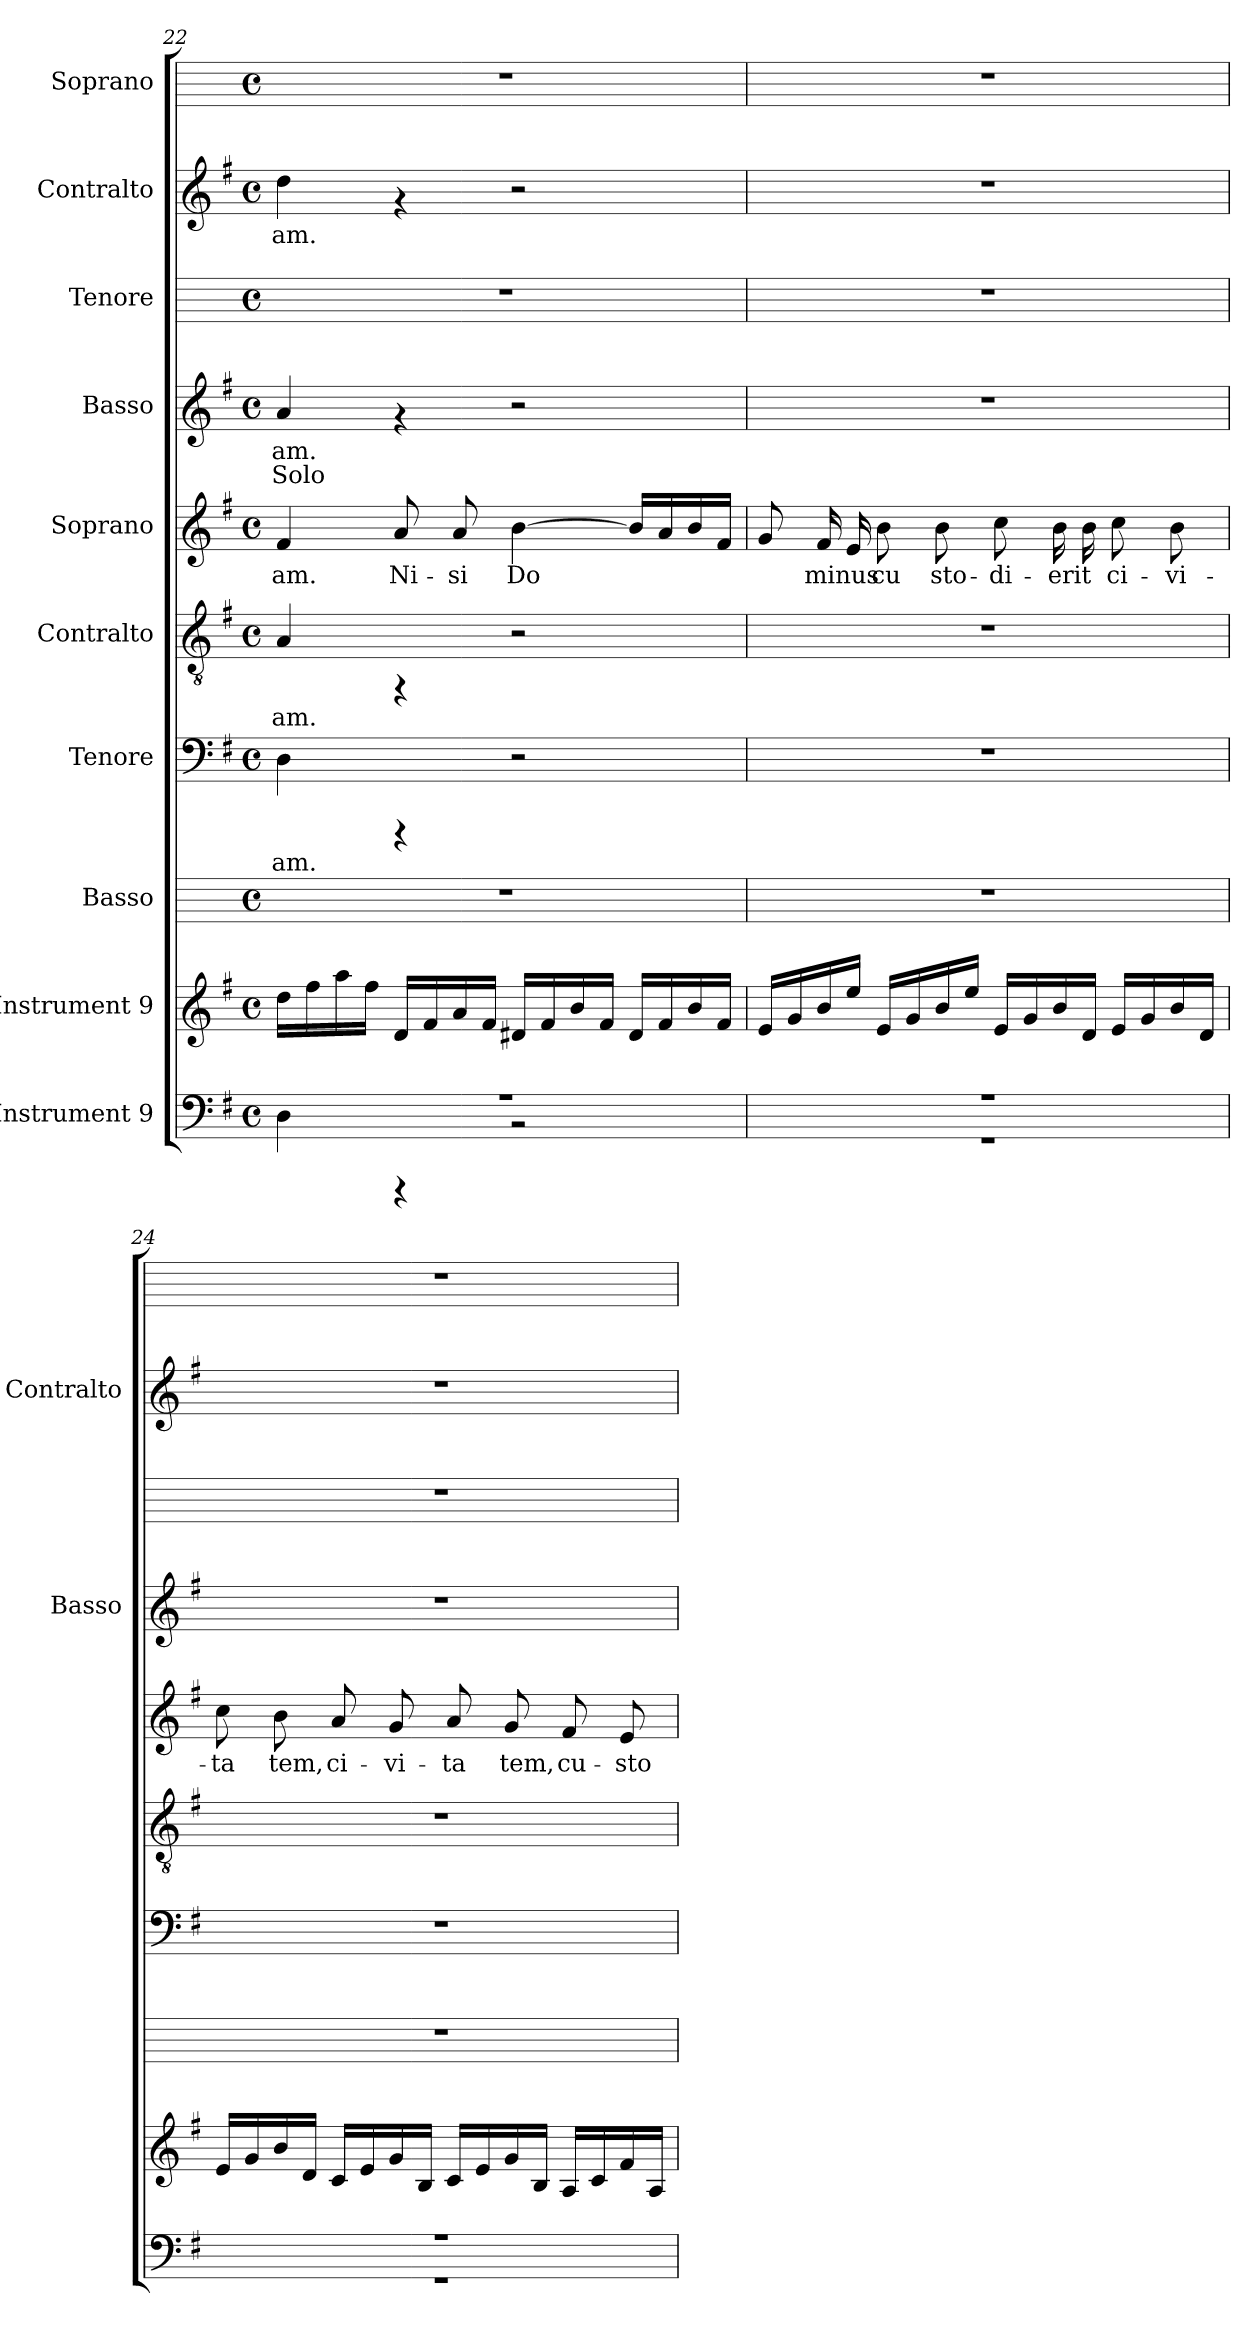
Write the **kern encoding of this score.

**kern	**kern	**kern	**kern	**text	**kern	**text	**kern	**text	**kern	**text	**text	**kern	**kern	**text	**kern
*part10	*part9	*part8	*part7	*part7	*part6	*part6	*part5	*part5	*part4	*part4	*part4	*part3	*part2	*part2	*part1
*staff10	*staff9	*staff8	*staff7	*staff7	*staff6	*staff6	*staff5	*staff5	*staff4	*staff4	*staff4	*staff3	*staff2	*staff2	*staff1
*I"Instrument 9	*I"Instrument 9	*I"Basso	*I"Tenore	*	*I"Contralto	*	*I"Soprano	*	*I"Basso	*	*	*I"Tenore	*I"Contralto	*	*I"Soprano
*	*	*	*	*	*	*	*	*	*I'Basso	*	*	*	*I'Contralto	*	*
!!LO:LB:g=z
*clefF4	*clefG2	*	*clefF4	*	*clefGv2	*	*clefG2	*	*clefG2	*	*	*	*clefG2	*	*
*k[f#]	*k[f#]	*k[]	*k[f#]	*	*k[f#]	*	*k[f#]	*	*k[f#]	*	*	*k[]	*k[f#]	*	*k[]
*G:	*G:	*C:	*G:	*	*G:	*	*G:	*	*G:	*	*	*C:	*G:	*	*C:
*M4/4	*M4/4	*M4/4	*M4/4	*	*M4/4	*	*M4/4	*	*M4/4	*	*	*M4/4	*M4/4	*	*M4/4
*met(c)	*met(c)	*met(c)	*met(c)	*	*met(c)	*	*met(c)	*	*met(c)	*	*	*met(c)	*met(c)	*	*met(c)
=22	=22	=22	=22	=22	=22	=22	=22	=22	=22	=22	=22	=22	=22	=22	=22
*^	*	*	*	*	*	*	*	*	*	*	*	*	*	*	*
!	!	!	!	!	!LO:LY:b:cj	!	!LO:LY:b:cj	!	!LO:LY:b:cj	!	!LO:LY:b:cj	!LO:LY:b:cj	!	!	!LO:LY:b:cj	!
1r	4D\	16dd\L	1r	4D\	-am.	4A/	-am.	4f#/	-am.	4a/	-am.	Solo	1r	4dd\	-am.	1r
.	.	16ff#\	.	.	.	.	.	.	.	.	.	.	.	.	.	.
.	.	16aa\	.	.	.	.	.	.	.	.	.	.	.	.	.	.
.	.	16ff#\J	.	.	.	.	.	.	.	.	.	.	.	.	.	.
!	!	!	!	!	!	!	!	!	!LO:LY:b:cj	!	!	!	!	!	!	!
.	4rCCC	16d/L	.	4rCCC	.	4rFF	.	8a/	Ni-	4rf	.	.	.	4rf	.	.
.	.	16f#/	.	.	.	.	.	.	.	.	.	.	.	.	.	.
!	!	!	!	!	!	!	!	!	!LO:LY:b:cj	!	!	!	!	!	!	!
.	.	16a/	.	.	.	.	.	8a/	-si	.	.	.	.	.	.	.
.	.	16f#/J	.	.	.	.	.	.	.	.	.	.	.	.	.	.
!	!	!	!	!	!	!	!	!	!LO:LY:b:cj	!	!	!	!	!	!	!
.	2r	16d#X/L	.	2r	.	2r	.	[>4b\	Do-	2r	.	.	.	2r	.	.
.	.	16f#/	.	.	.	.	.	.	.	.	.	.	.	.	.	.
.	.	16b/	.	.	.	.	.	.	.	.	.	.	.	.	.	.
.	.	16f#/J	.	.	.	.	.	.	.	.	.	.	.	.	.	.
!	!	!	!	!	!	!	!	!	!LO:LY:b:cj	!	!	!	!	!	!	!
.	.	16d#/L	.	.	.	.	.	16b/L]	--	.	.	.	.	.	.	.
!	!	!	!	!	!	!	!	!	!LO:LY:b:cj	!	!	!	!	!	!	!
.	.	16f#/	.	.	.	.	.	16a/	--	.	.	.	.	.	.	.
!	!	!	!	!	!	!	!	!	!LO:LY:b:cj	!	!	!	!	!	!	!
.	.	16b/	.	.	.	.	.	16b/	--	.	.	.	.	.	.	.
!	!	!	!	!	!	!	!	!	!LO:LY:b:cj	!	!	!	!	!	!	!
.	.	16f#/J	.	.	.	.	.	16f#/J	--	.	.	.	.	.	.	.
=23	=23	=23	=23	=23	=23	=23	=23	=23	=23	=23	=23	=23	=23	=23	=23	=23
!	!	!	!	!	!	!	!	!	!LO:LY:b:cj	!	!	!	!	!	!	!
1r	1r	16e/L	1r	1r	.	1r	.	8g/	--	1r	.	.	1r	1r	.	1r
.	.	16g/	.	.	.	.	.	.	.	.	.	.	.	.	.	.
!	!	!	!	!	!	!	!	!	!LO:LY:b:cj	!	!	!	!	!	!	!
.	.	16b/	.	.	.	.	.	16f#/	-minus	.	.	.	.	.	.	.
!	!	!	!	!	!	!	!	!	!LO:LY:b:cj	!	!	!	!	!	!	!
.	.	16ee/J	.	.	.	.	.	16e/	.	.	.	.	.	.	.	.
!	!	!	!	!	!	!	!	!	!LO:LY:b:cj	!	!	!	!	!	!	!
.	.	16e/L	.	.	.	.	.	8b\	cu	.	.	.	.	.	.	.
.	.	16g/	.	.	.	.	.	.	.	.	.	.	.	.	.	.
!	!	!	!	!	!	!	!	!	!LO:LY:b:cj	!	!	!	!	!	!	!
.	.	16b/	.	.	.	.	.	8b\	sto-	.	.	.	.	.	.	.
.	.	16ee/J	.	.	.	.	.	.	.	.	.	.	.	.	.	.
!	!	!	!	!	!	!	!	!	!LO:LY:b:cj	!	!	!	!	!	!	!
.	.	16e/L	.	.	.	.	.	8cc\	-di-	.	.	.	.	.	.	.
.	.	16g/	.	.	.	.	.	.	.	.	.	.	.	.	.	.
!	!	!	!	!	!	!	!	!	!LO:LY:b:cj	!	!	!	!	!	!	!
.	.	16b/	.	.	.	.	.	16b\	-erit	.	.	.	.	.	.	.
!	!	!	!	!	!	!	!	!	!LO:LY:b:cj	!	!	!	!	!	!	!
.	.	16d/J	.	.	.	.	.	16b\	.	.	.	.	.	.	.	.
!	!	!	!	!	!	!	!	!	!LO:LY:b:cj	!	!	!	!	!	!	!
.	.	16e/L	.	.	.	.	.	8cc\	ci-	.	.	.	.	.	.	.
.	.	16g/	.	.	.	.	.	.	.	.	.	.	.	.	.	.
!	!	!	!	!	!	!	!	!	!LO:LY:b:cj	!	!	!	!	!	!	!
.	.	16b/	.	.	.	.	.	8b\	-vi-	.	.	.	.	.	.	.
.	.	16d/J	.	.	.	.	.	.	.	.	.	.	.	.	.	.
=24	=24	=24	=24	=24	=24	=24	=24	=24	=24	=24	=24	=24	=24	=24	=24	=24
!	!	!	!	!	!	!	!	!	!LO:LY:b:cj	!	!	!	!	!	!	!
1r	1r	16e/L	1r	1r	.	1r	.	8cc\	-ta	1r	.	.	1r	1r	.	1r
.	.	16g/	.	.	.	.	.	.	.	.	.	.	.	.	.	.
!	!	!	!	!	!	!	!	!	!LO:LY:b:cj	!	!	!	!	!	!	!
.	.	16b/	.	.	.	.	.	8b\	tem,	.	.	.	.	.	.	.
.	.	16d/J	.	.	.	.	.	.	.	.	.	.	.	.	.	.
!	!	!	!	!	!	!	!	!	!LO:LY:b:cj	!	!	!	!	!	!	!
.	.	16c/L	.	.	.	.	.	8a/	ci-	.	.	.	.	.	.	.
.	.	16e/	.	.	.	.	.	.	.	.	.	.	.	.	.	.
!	!	!	!	!	!	!	!	!	!LO:LY:b:cj	!	!	!	!	!	!	!
.	.	16g/	.	.	.	.	.	8g/	-vi-	.	.	.	.	.	.	.
.	.	16B/J	.	.	.	.	.	.	.	.	.	.	.	.	.	.
!	!	!	!	!	!	!	!	!	!LO:LY:b:cj	!	!	!	!	!	!	!
.	.	16c/L	.	.	.	.	.	8a/	-ta	.	.	.	.	.	.	.
.	.	16e/	.	.	.	.	.	.	.	.	.	.	.	.	.	.
!	!	!	!	!	!	!	!	!	!LO:LY:b:cj	!	!	!	!	!	!	!
.	.	16g/	.	.	.	.	.	8g/	tem,	.	.	.	.	.	.	.
.	.	16B/J	.	.	.	.	.	.	.	.	.	.	.	.	.	.
!	!	!	!	!	!	!	!	!	!LO:LY:b:cj	!	!	!	!	!	!	!
.	.	16A/L	.	.	.	.	.	8f#/	cu-	.	.	.	.	.	.	.
.	.	16c/	.	.	.	.	.	.	.	.	.	.	.	.	.	.
!	!	!	!	!	!	!	!	!	!LO:LY:b:cj	!	!	!	!	!	!	!
.	.	16f#/	.	.	.	.	.	8e/	-sto-	.	.	.	.	.	.	.
.	.	16A/J	.	.	.	.	.	.	.	.	.	.	.	.	.	.
*v	*v	*	*	*	*	*	*	*	*	*	*	*	*	*	*	*
=	=	=	=	=	=	=	=	=	=	=	=	=	=	=	=
*-	*-	*-	*-	*-	*-	*-	*-	*-	*-	*-	*-	*-	*-	*-	*-
